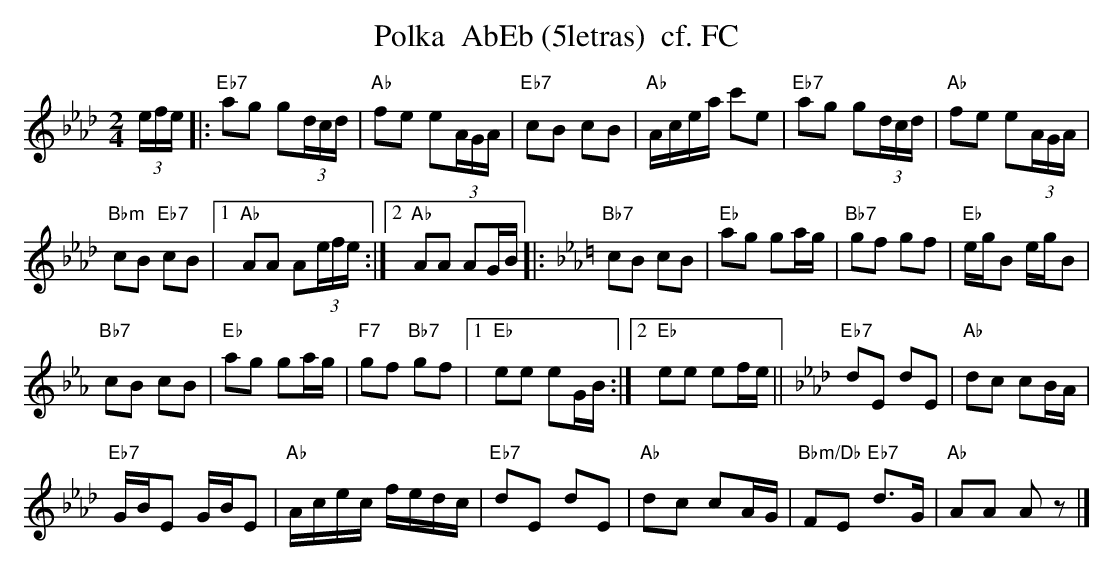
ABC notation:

X:1
T:Polka  AbEb (5letras)  cf. FC
M:2/4
L:1/16
K:Abmaj%%MIDI gchordon
(3efe |: "Eb7"a2g2 g2(3dcd | "Ab"f2e2 e2(3AGA | "Eb7"c2B2 c2B2 | "Ab"Acea c'2e2 | "Eb7"a2g2 g2(3dcd | "Ab"f2e2 e2(3AGA |
"Bbm"c2B2 "Eb7"c2B2 |1 "Ab"A2A2 A2(3efe :|2 "Ab"A2A2 A2GB |: [K:Ebmaj] "Bb7"c2B2 c2B2 | "Eb"a2g2 g2ag | "Bb7"g2f2 g2f2 | "Eb"egB2 egB2 |
"Bb7"c2B2 c2B2 | "Eb"a2g2 g2ag | "F7"g2f2 "Bb7"g2f2 |1 "Eb"e2e2 e2GB :|2 "Eb"e2e2 e2fe || [K:Abmaj] "Eb7"d2E2 d2E2 | "Ab"d2c2 c2BA |
"Eb7"GBE2 GBE2 | "Ab"Acec fedc | "Eb7"d2E2 d2E2 | "Ab"d2c2 c2AG | "Bbm/Db"F2E2 "Eb7"d3G | "Ab"A2A2 A2z2 |]
